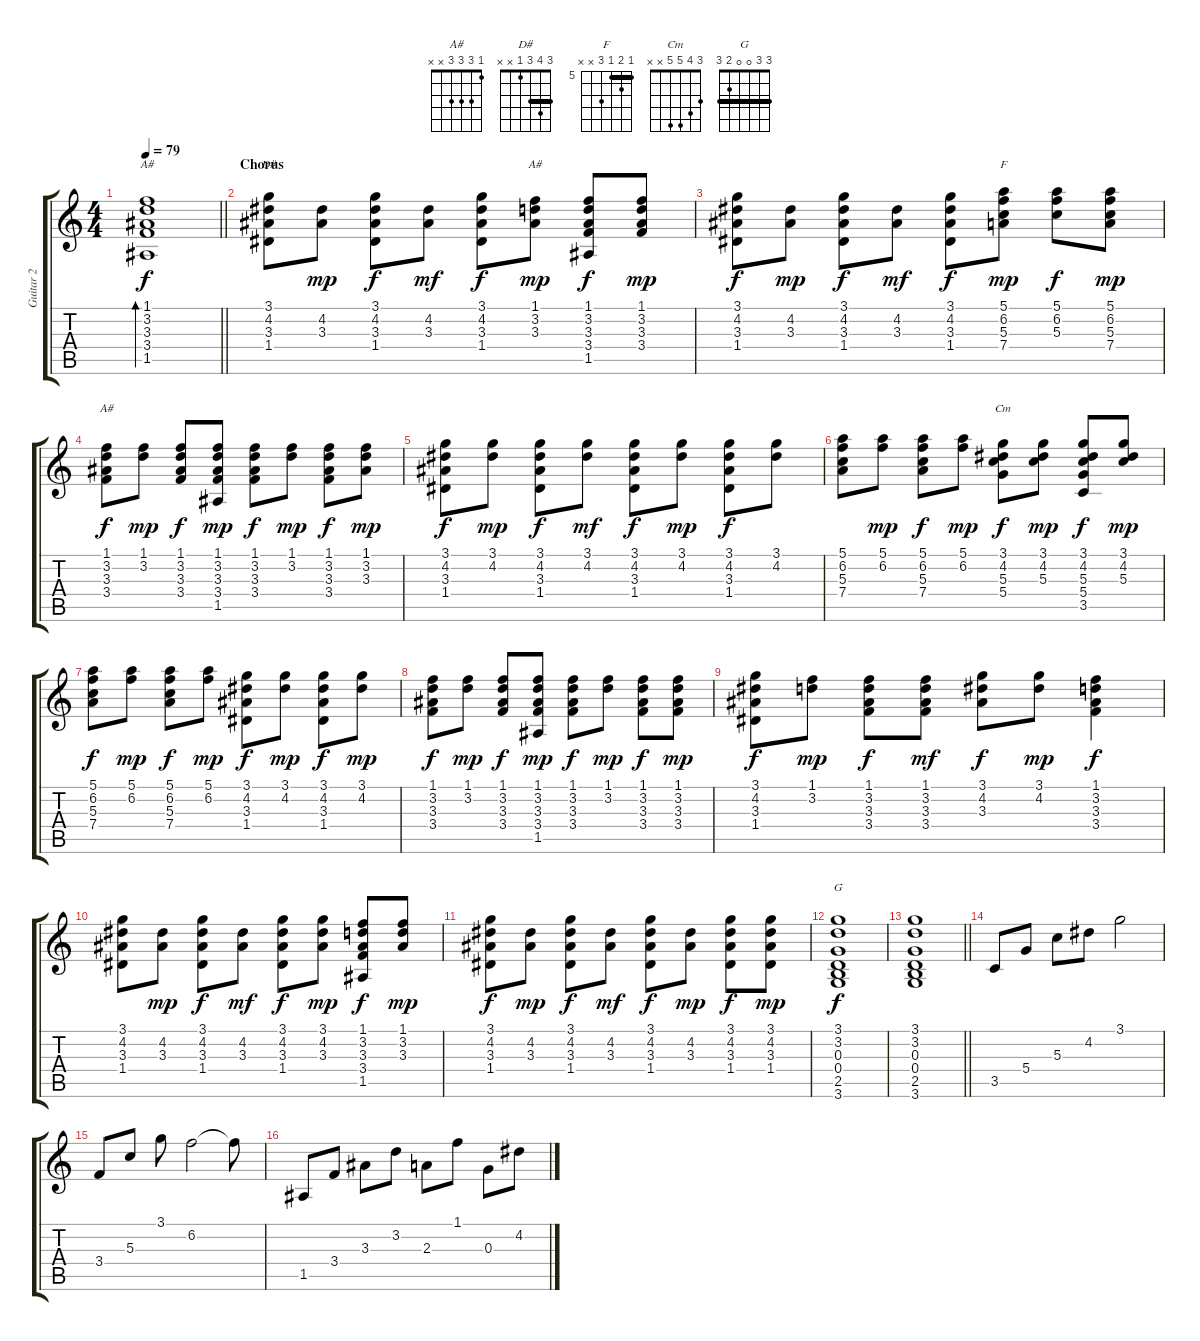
\track ("Guitar 2" "Guitar 2") {instrument acousticguitarsteel}
\staff {score tabs}
\tuning (E4 B3 G3 D3 A2 E2) {hide}
\chord ("A#" 1 3 3 3 1 x) {barre 1}
\chord ("D#" 3 4 3 1 x x) {barre 3}
\chord ("A#" 1 3 3 x x x)
\chord ("F" 5 6 5 7 x x) {firstfret 5 barre 5}
\chord ("A#" 1 3 3 3 x x)
\chord ("Cm" 3 4 5 5 x x)
\chord ("G" 3 3 0 0 2 3) {barre 3}
\ts (4 4)
\tempo 79
\clef g2
\barLineRight lightlight
\ks c
(1.1 3.2 3.3 3.4 1.5).1{bd 240 ch "A#" dy f} |
\section ("" "Chorus")
(3.1 4.2 3.3 1.4).8{ch "D#"} (4.2 3.3).8{dy mp} (3.1 4.2 3.3 1.4).8{dy f} (4.2 3.3).8{dy mf} (3.1 4.2 3.3 1.4).8{dy f} (1.1 3.2 3.3).8{ch "A#" dy mp} (1.1 3.2 3.3 3.4 1.5).8{dy f} (1.1 3.2 3.3 3.4).8{dy mp} |
(3.1 4.2 3.3 1.4).8{dy f} (4.2 3.3).8{dy mp} (3.1 4.2 3.3 1.4).8{dy f} (4.2 3.3).8{dy mf} (3.1 4.2 3.3 1.4).8{dy f} (5.1 6.2 5.3 7.4).8{ch "F" dy mp} (5.1 6.2 5.3).8{dy f} (5.1 6.2 5.3 7.4).8{dy mp} |
(1.1 3.2 3.3 3.4).8{ch "A#" dy f} (1.1 3.2).8{dy mp} (1.1 3.2 3.3 3.4).8{dy f} (1.1 3.2 3.3 3.4 1.5).8{dy mp} (1.1 3.2 3.3 3.4).8{dy f} (1.1 3.2).8{dy mp} (1.1 3.2 3.3 3.4).8{dy f} (1.1 3.2 3.3).8{dy mp} |
(3.1 4.2 3.3 1.4).8{dy f} (3.1 4.2).8{dy mp} (3.1 4.2 3.3 1.4).8{dy f} (3.1 4.2).8{dy mf} (3.1 4.2 3.3 1.4).8{dy f} (3.1 4.2).8{dy mp} (3.1 4.2 3.3 1.4).8{dy f} (3.1 4.2).8 |
(5.1 6.2 5.3 7.4).8 (5.1 6.2).8{dy mp} (5.1 6.2 5.3 7.4).8{dy f} (5.1 6.2).8{dy mp} (3.1 4.2 5.3 5.4).8{ch "Cm" dy f} (3.1 4.2 5.3).8{dy mp} (3.1 4.2 5.3 5.4 3.5).8{dy f} (3.1 4.2 5.3).8{dy mp} |
(5.1 6.2 5.3 7.4).8{dy f} (5.1 6.2).8{dy mp} (5.1 6.2 5.3 7.4).8{dy f} (5.1 6.2).8{dy mp} (3.1 4.2 3.3 1.4).8{dy f} (3.1 4.2).8{dy mp} (3.1 4.2 3.3 1.4).8{dy f} (3.1 4.2).8{dy mp} |
(1.1 3.2 3.3 3.4).8{dy f} (1.1 3.2).8{dy mp} (1.1 3.2 3.3 3.4).8{dy f} (1.1 3.2 3.3 3.4 1.5).8{dy mp} (1.1 3.2 3.3 3.4).8{dy f} (1.1 3.2).8{dy mp} (1.1 3.2 3.3 3.4).8{dy f} (1.1 3.2 3.3 3.4).8{dy mp} |
(3.1 4.2 3.3 1.4).8{dy f} (1.1 3.2).8{dy mp} (1.1 3.2 3.3 3.4).8{dy f} (1.1 3.2 3.3 3.4).8{dy mf} (3.1 4.2 3.3).8{dy f} (3.1 4.2).8{dy mp} (1.1 3.2 3.3 3.4).4{dy f} |
(3.1 4.2 3.3 1.4).8 (4.2 3.3).8{dy mp} (3.1 4.2 3.3 1.4).8{dy f} (4.2 3.3).8{dy mf} (3.1 4.2 3.3 1.4).8{dy f} (3.1 4.2 3.3).8{dy mp} (1.1 3.2 3.3 3.4 1.5).8{dy f} (1.1 3.2 3.3).8{dy mp} |
(3.1 4.2 3.3 1.4).8{dy f} (4.2 3.3).8{dy mp} (3.1 4.2 3.3 1.4).8{dy f} (4.2 3.3).8{dy mf} (3.1 4.2 3.3 1.4).8{dy f} (4.2 3.3).8{dy mp} (3.1 4.2 3.3 1.4).8{dy f} (3.1 4.2 3.3 1.4).8{dy mp} |
(3.1 3.2 0.3 0.4 2.5 3.6).1{ch "G" dy f} |
\barLineRight lightlight
(3.1 3.2 0.3 0.4 2.5 3.6).1 |
3.5.8 5.4.8 5.3.8 4.2.8 3.1.2 |
3.4.8 5.3.8 3.1.8 6.2.2 6.2{t}.8 |
1.5.8 3.4.8 3.3.8 3.2.8 2.3.8 1.1.8 0.3.8 4.2.8
